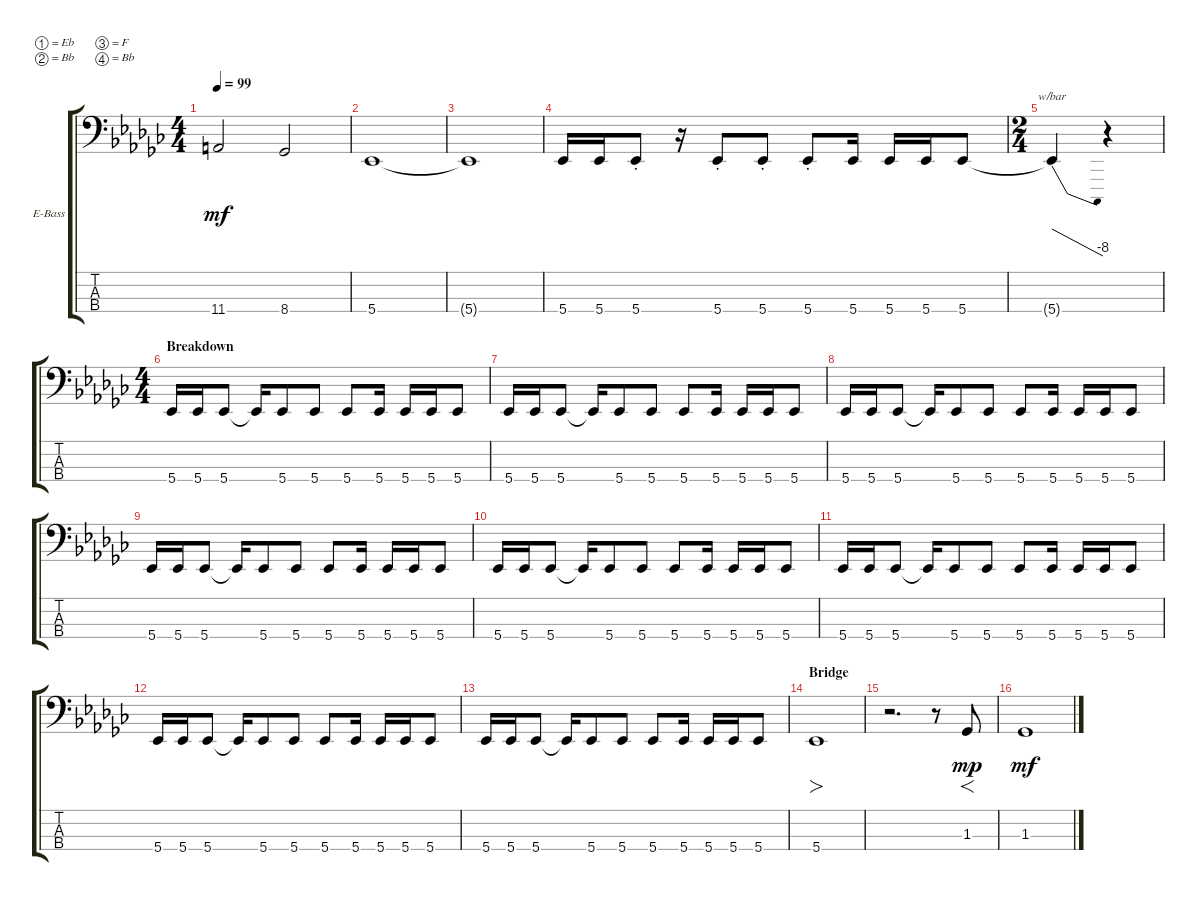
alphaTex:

\bracketExtendMode groupsimilarinstruments
\firstSystemTrackNameOrientation horizontal
\otherSystemsTrackNameOrientation horizontal
\track ("Electric Bass" "E-Bass") {instrument electricbassfinger}
\staff {score tabs}
\tuning (Eb2 Bb1 F1 Bb0)
\ts (4 4)
\tempo 99
\clef f4
\ks ebminor
11.4.2{dy mf} 8.4.2 |
5.4.1 |
5.4{t}.1 |
5.4.16 5.4.16 5.4{st}.8 r.16 5.4{st}.8 5.4{st}.8 5.4{st}.8 5.4.16 5.4.16 5.4.16 5.4.8 |
\ts (2 4)
5.4{t}.4{tbe (dive default 0 0 40.8 -32)} r.4 |
\ts (4 4)
\section ("" "Breakdown")
5.4.16 5.4.16 5.4.8 5.4{t}.16 5.4.8 5.4.8 5.4.8 5.4.16 5.4.16 5.4.16 5.4.8 |
5.4.16 5.4.16 5.4.8 5.4{t}.16 5.4.8 5.4.8 5.4.8 5.4.16 5.4.16 5.4.16 5.4.8 |
5.4.16 5.4.16 5.4.8 5.4{t}.16 5.4.8 5.4.8 5.4.8 5.4.16 5.4.16 5.4.16 5.4.8 |
5.4.16 5.4.16 5.4.8 5.4{t}.16 5.4.8 5.4.8 5.4.8 5.4.16 5.4.16 5.4.16 5.4.8 |
5.4.16 5.4.16 5.4.8 5.4{t}.16 5.4.8 5.4.8 5.4.8 5.4.16 5.4.16 5.4.16 5.4.8 |
5.4.16 5.4.16 5.4.8 5.4{t}.16 5.4.8 5.4.8 5.4.8 5.4.16 5.4.16 5.4.16 5.4.8 |
5.4.16 5.4.16 5.4.8 5.4{t}.16 5.4.8 5.4.8 5.4.8 5.4.16 5.4.16 5.4.16 5.4.8 |
5.4.16 5.4.16 5.4.8 5.4{t}.16 5.4.8 5.4.8 5.4.8 5.4.16 5.4.16 5.4.16 5.4.8 |
\section ("" "Bridge")
5.4.1{fo} |
r.2{d} r.8 1.3.8{f dy mp} |
1.3.1{dy mf}
